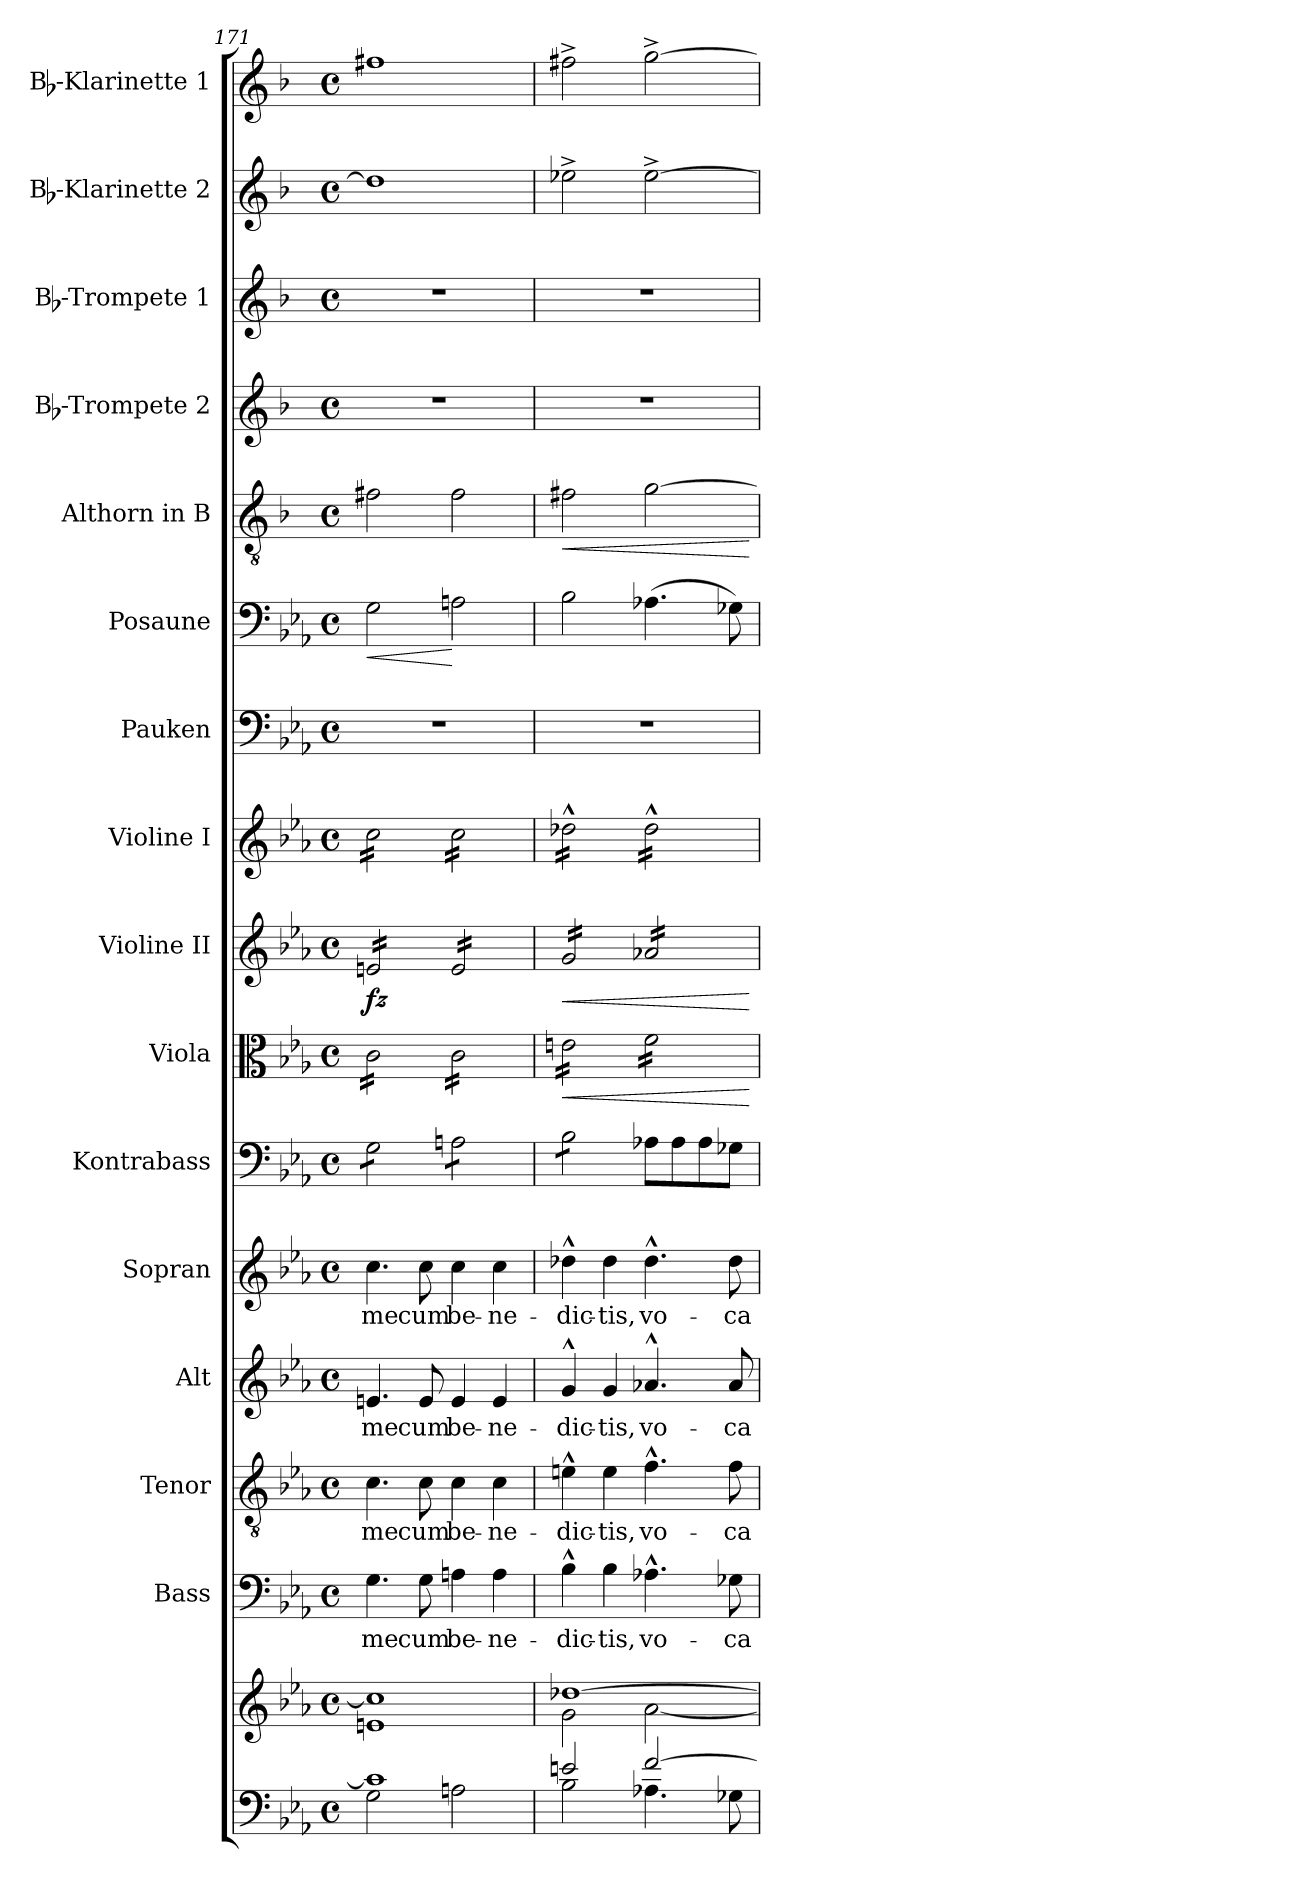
**kern	**kern	**kern	**text	**kern	**text	**kern	**text	**kern	**text	**kern	**kern	**dynam	**kern	**dynam	**kern	**kern	**kern	**dynam	**kern	**dynam	**kern	**kern	**kern	**kern
*part16	*part16	*part15	*part15	*part14	*part14	*part13	*part13	*part12	*part12	*part11	*part10	*part10	*part9	*part9	*part8	*part7	*part6	*part6	*part5	*part5	*part4	*part3	*part2	*part1
*staff17	*staff16	*staff15	*staff15	*staff14	*staff14	*staff13	*staff13	*staff12	*staff12	*staff11	*staff10	*staff10	*staff9	*staff9	*staff8	*staff7	*staff6	*staff6	*staff5	*staff5	*staff4	*staff3	*staff2	*staff1
*	*	*I"Bass	*	*I"Tenor	*	*I"Alt	*	*I"Sopran	*	*I"Kontrabass	*I"Viola	*	*I"Violine II	*	*I"Violine I	*I"Pauken	*I"Posaune	*	*I"Althorn in B	*	*I"Bb-Trompete 2	*I"Bb-Trompete 1	*I"Bb-Klarinette 2	*I"Bb-Klarinette 1
*	*	*I'B.	*	*I'T.	*	*I'A.	*	*I'S.	*	*I'Kb.	*I'Vla.	*	*I'Vl. II	*	*I'Vl. I	*I'Pk.	*I'Pos.	*	*	*	*I'Bb Trp. 2	*I'Bb Trp. 1	*I'Bb Kl. 2	*I'Bb Kl. 1
*clefF4	*clefG2	*clefF4	*	*clefGv2	*	*clefG2	*	*clefG2	*	*clefF4	*clefC3	*	*clefG2	*	*clefG2	*clefF4	*clefF4	*	*clefGv2	*	*clefG2	*clefG2	*clefG2	*clefG2
*	*	*	*	*	*	*	*	*	*	*ITrd7c12	*	*	*	*	*	*	*	*	*ITrd1c2	*	*ITrd1c2	*ITrd1c2	*ITrd1c2	*ITrd1c2
*k[b-e-a-]	*k[b-e-a-]	*k[b-e-a-]	*	*k[b-e-a-]	*	*k[b-e-a-]	*	*k[b-e-a-]	*	*k[b-e-a-]	*k[b-e-a-]	*	*k[b-e-a-]	*	*k[b-e-a-]	*k[b-e-a-]	*k[b-e-a-]	*	*k[b-e-a-]	*	*k[b-e-a-]	*k[b-e-a-]	*k[b-e-a-]	*k[b-e-a-]
*E-:	*E-:	*E-:	*	*E-:	*	*E-:	*	*E-:	*	*E-:	*E-:	*	*E-:	*	*E-:	*E-:	*E-:	*	*E-:	*	*E-:	*E-:	*E-:	*E-:
*M4/4	*M4/4	*M4/4	*	*M4/4	*	*M4/4	*	*M4/4	*	*M4/4	*M4/4	*	*M4/4	*	*M4/4	*M4/4	*M4/4	*	*M4/4	*	*M4/4	*M4/4	*M4/4	*M4/4
*met(c)	*met(c)	*met(c)	*	*met(c)	*	*met(c)	*	*met(c)	*	*met(c)	*met(c)	*	*met(c)	*	*met(c)	*met(c)	*met(c)	*	*met(c)	*	*met(c)	*met(c)	*met(c)	*met(c)
=171	=171	=171	=171	=171	=171	=171	=171	=171	=171	=171	=171	=171	=171	=171	=171	=171	=171	=171	=171	=171	=171	=171	=171	=171
*^	*^	*	*	*	*	*	*	*	*	*	*	*	*	*	*	*	*	*	*	*	*	*	*	*
!	!	!	!	!	!LO:LY:b	!	!LO:LY:b	!	!LO:LY:b	!	!LO:LY:b	!	!	!	!	!LO:DY:b	!	!	!	!LO:HP:b	!	!	!	!	!	!
*	*	*	*	*	*	*	*	*	*	*	*	*tremolo	*	*	*	*	*	*	*	*	*	*	*	*	*	*
*	*	*	*	*	*	*	*	*	*	*	*	*	*tremolo	*	*	*	*	*	*	*	*	*	*	*	*	*
*	*	*	*	*	*	*	*	*	*	*	*	*	*	*	*tremolo	*	*	*	*	*	*	*	*	*	*	*
*	*	*	*	*	*	*	*	*	*	*	*	*	*	*	*	*	*tremolo	*	*	*	*	*	*	*	*	*
1c]	2G\	1cc]	1en	4.G\	me	4.c\	me	4.en/	me	4.cc\	me	8GG\L	16c\LL	.	16en/LL	fz	16cc\LL	1r	2G\	<	2en\	.	1r	1r	1cc]	1een
.	.	.	.	.	.	.	.	.	.	.	.	.	16c\	.	16en/	.	16cc\	.	.	.	.	.	.	.	.	.
.	.	.	.	.	.	.	.	.	.	.	.	8GG\	16c\	.	16en/	.	16cc\	.	.	.	.	.	.	.	.	.
.	.	.	.	.	.	.	.	.	.	.	.	.	16c\	.	16en/	.	16cc\	.	.	.	.	.	.	.	.	.
.	.	.	.	.	.	.	.	.	.	.	.	8GG\	16c\	.	16en/	.	16cc\	.	.	.	.	.	.	.	.	.
.	.	.	.	.	.	.	.	.	.	.	.	.	16c\	.	16en/	.	16cc\	.	.	.	.	.	.	.	.	.
!	!	!	!	!	!LO:LY:b	!	!LO:LY:b	!	!LO:LY:b	!	!LO:LY:b	!	!	!	!	!	!	!	!	!	!	!	!	!	!	!
.	.	.	.	8G\	cum	8c\	cum	8e/	cum	8cc\	cum	8GG\J	16c\	.	16en/	.	16cc\	.	.	.	.	.	.	.	.	.
.	.	.	.	.	.	.	.	.	.	.	.	.	16c\JJ	.	16en/JJ	.	16cc\JJ	.	.	.	.	.	.	.	.	.
!	!	!	!	!	!LO:LY:b	!	!LO:LY:b	!	!LO:LY:b	!	!LO:LY:b	!	!	!	!	!	!	!	!	!	!	!	!	!	!	!
.	2An\	.	.	4An\	be-	4c\	be-	4e/	be-	4cc\	be-	8AAn\L	16c\LL	.	16e/LL	.	16cc\LL	.	2An\	[	2e\	.	.	.	.	.
.	.	.	.	.	.	.	.	.	.	.	.	.	16c\	.	16e/	.	16cc\	.	.	.	.	.	.	.	.	.
.	.	.	.	.	.	.	.	.	.	.	.	8AAn\	16c\	.	16e/	.	16cc\	.	.	.	.	.	.	.	.	.
.	.	.	.	.	.	.	.	.	.	.	.	.	16c\	.	16e/	.	16cc\	.	.	.	.	.	.	.	.	.
!	!	!	!	!	!LO:LY:b	!	!LO:LY:b	!	!LO:LY:b	!	!LO:LY:b	!	!	!	!	!	!	!	!	!	!	!	!	!	!	!
.	.	.	.	4A\	-ne-	4c\	-ne-	4e/	-ne-	4cc\	-ne-	8AAn\	16c\	.	16e/	.	16cc\	.	.	.	.	.	.	.	.	.
.	.	.	.	.	.	.	.	.	.	.	.	.	16c\	.	16e/	.	16cc\	.	.	.	.	.	.	.	.	.
.	.	.	.	.	.	.	.	.	.	.	.	8AAn\J	16c\	.	16e/	.	16cc\	.	.	.	.	.	.	.	.	.
.	.	.	.	.	.	.	.	.	.	.	.	.	16c\JJ	.	16e/JJ	.	16cc\JJ	.	.	.	.	.	.	.	.	.
=172	=172	=172	=172	=172	=172	=172	=172	=172	=172	=172	=172	=172	=172	=172	=172	=172	=172	=172	=172	=172	=172	=172	=172	=172	=172	=172
!	!	!	!	!	!LO:LY:b	!	!LO:LY:b	!	!LO:LY:b	!	!LO:LY:b	!	!	!LO:HP:b	!	!LO:HP:b	!	!	!	!	!	!LO:HP:b	!	!	!	!
2en/	2B-\	[>1dd-X	2g\	4B-^^>\	-dic-	4en^^>\	-dic-	4g^^>/	-dic-	4dd-X^^>\	-dic-	8BB-\L	16en\LL	<	16g/LL	<	16dd-X^^>\LL	1r	2B-\	.	2en\	<	1r	1r	2dd-X^>\	2een^>\
.	.	.	.	.	.	.	.	.	.	.	.	.	16en\	.	16g/	.	16dd-X^^>\	.	.	.	.	.	.	.	.	.
.	.	.	.	.	.	.	.	.	.	.	.	8BB-\	16en\	.	16g/	.	16dd-X^^>\	.	.	.	.	.	.	.	.	.
.	.	.	.	.	.	.	.	.	.	.	.	.	16en\	.	16g/	.	16dd-X^^>\	.	.	.	.	.	.	.	.	.
!	!	!	!	!	!LO:LY:b	!	!LO:LY:b	!	!LO:LY:b	!	!LO:LY:b	!	!	!	!	!	!	!	!	!	!	!	!	!	!	!
.	.	.	.	4B-\	-tis,	4e\	-tis,	4g/	-tis,	4dd-\	-tis,	8BB-\	16en\	.	16g/	.	16dd-X^^>\	.	.	.	.	.	.	.	.	.
.	.	.	.	.	.	.	.	.	.	.	.	.	16en\	.	16g/	.	16dd-X^^>\	.	.	.	.	.	.	.	.	.
.	.	.	.	.	.	.	.	.	.	.	.	8BB-\J	16en\	.	16g/	.	16dd-X^^>\	.	.	.	.	.	.	.	.	.
*	*	*	*	*	*	*	*	*	*	*	*	*Xtremolo	*	*	*	*	*	*	*	*	*	*	*	*	*	*
.	.	.	.	.	.	.	.	.	.	.	.	.	16en\JJ	.	16g/JJ	.	16dd-X^^>\JJ	.	.	.	.	.	.	.	.	.
!	!	!	!	!	!LO:LY:b	!	!LO:LY:b	!	!LO:LY:b	!	!LO:LY:b	!	!	!	!	!	!	!	!	!	!	!	!	!	!	!
[>2f/	4.A-X\	.	[<2a-\	4.A-X^^>\	vo-	4.f^^>\	vo-	4.a-X^^>/	vo-	4.dd-^^>\	vo-	8AA-X\L	16f\LL	.	16a-X/LL	.	16dd-^^>\LL	.	(>4.A-X\	.	[2f\	.	.	.	[2dd-^>\	[2ff^>\
.	.	.	.	.	.	.	.	.	.	.	.	.	16f\	.	16a-X/	.	16dd-^^>\	.	.	.	.	.	.	.	.	.
.	.	.	.	.	.	.	.	.	.	.	.	8AA-\	16f\	.	16a-X/	.	16dd-^^>\	.	.	.	.	.	.	.	.	.
.	.	.	.	.	.	.	.	.	.	.	.	.	16f\	.	16a-X/	.	16dd-^^>\	.	.	.	.	.	.	.	.	.
.	.	.	.	.	.	.	.	.	.	.	.	8AA-\	16f\	.	16a-X/	.	16dd-^^>\	.	.	.	.	.	.	.	.	.
.	.	.	.	.	.	.	.	.	.	.	.	.	16f\	.	16a-X/	.	16dd-^^>\	.	.	.	.	.	.	.	.	.
!	!	!	!	!	!LO:LY:b	!	!LO:LY:b	!	!LO:LY:b	!	!LO:LY:b	!	!	!	!	!	!	!	!	!	!	!	!	!	!	!
.	8G-X\	.	.	8G-X\	-ca	8f\	-ca	8a-/	-ca	8dd-\	-ca	8GG-X\J	16f\	.	16a-X/	.	16dd-^^>\	.	8G-X\)	.	.	.	.	.	.	.
.	.	.	.	.	.	.	.	.	.	.	.	.	16f\JJ	.	16a-X/JJ	.	16dd-^^>\JJ	.	.	.	.	.	.	.	.	.
*	*	*	*	*	*	*	*	*	*	*	*	*	*	*	*	*	*Xtremolo	*	*	*	*	*	*	*	*	*
*	*	*	*	*	*	*	*	*	*	*	*	*	*	*	*Xtremolo	*	*	*	*	*	*	*	*	*	*	*
*	*	*	*	*	*	*	*	*	*	*	*	*	*Xtremolo	*	*	*	*	*	*	*	*	*	*	*	*	*
*v	*v	*	*	*	*	*	*	*	*	*	*	*	*	*	*	*	*	*	*	*	*	*	*	*	*	*
*	*v	*v	*	*	*	*	*	*	*	*	*	*	*	*	*	*	*	*	*	*	*	*	*	*	*
.	.	.	.	.	.	.	.	.	.	.	.	[	.	[	.	.	.	.	.	[	.	.	.	.
=	=	=	=	=	=	=	=	=	=	=	=	=	=	=	=	=	=	=	=	=	=	=	=	=
*-	*-	*-	*-	*-	*-	*-	*-	*-	*-	*-	*-	*-	*-	*-	*-	*-	*-	*-	*-	*-	*-	*-	*-	*-
